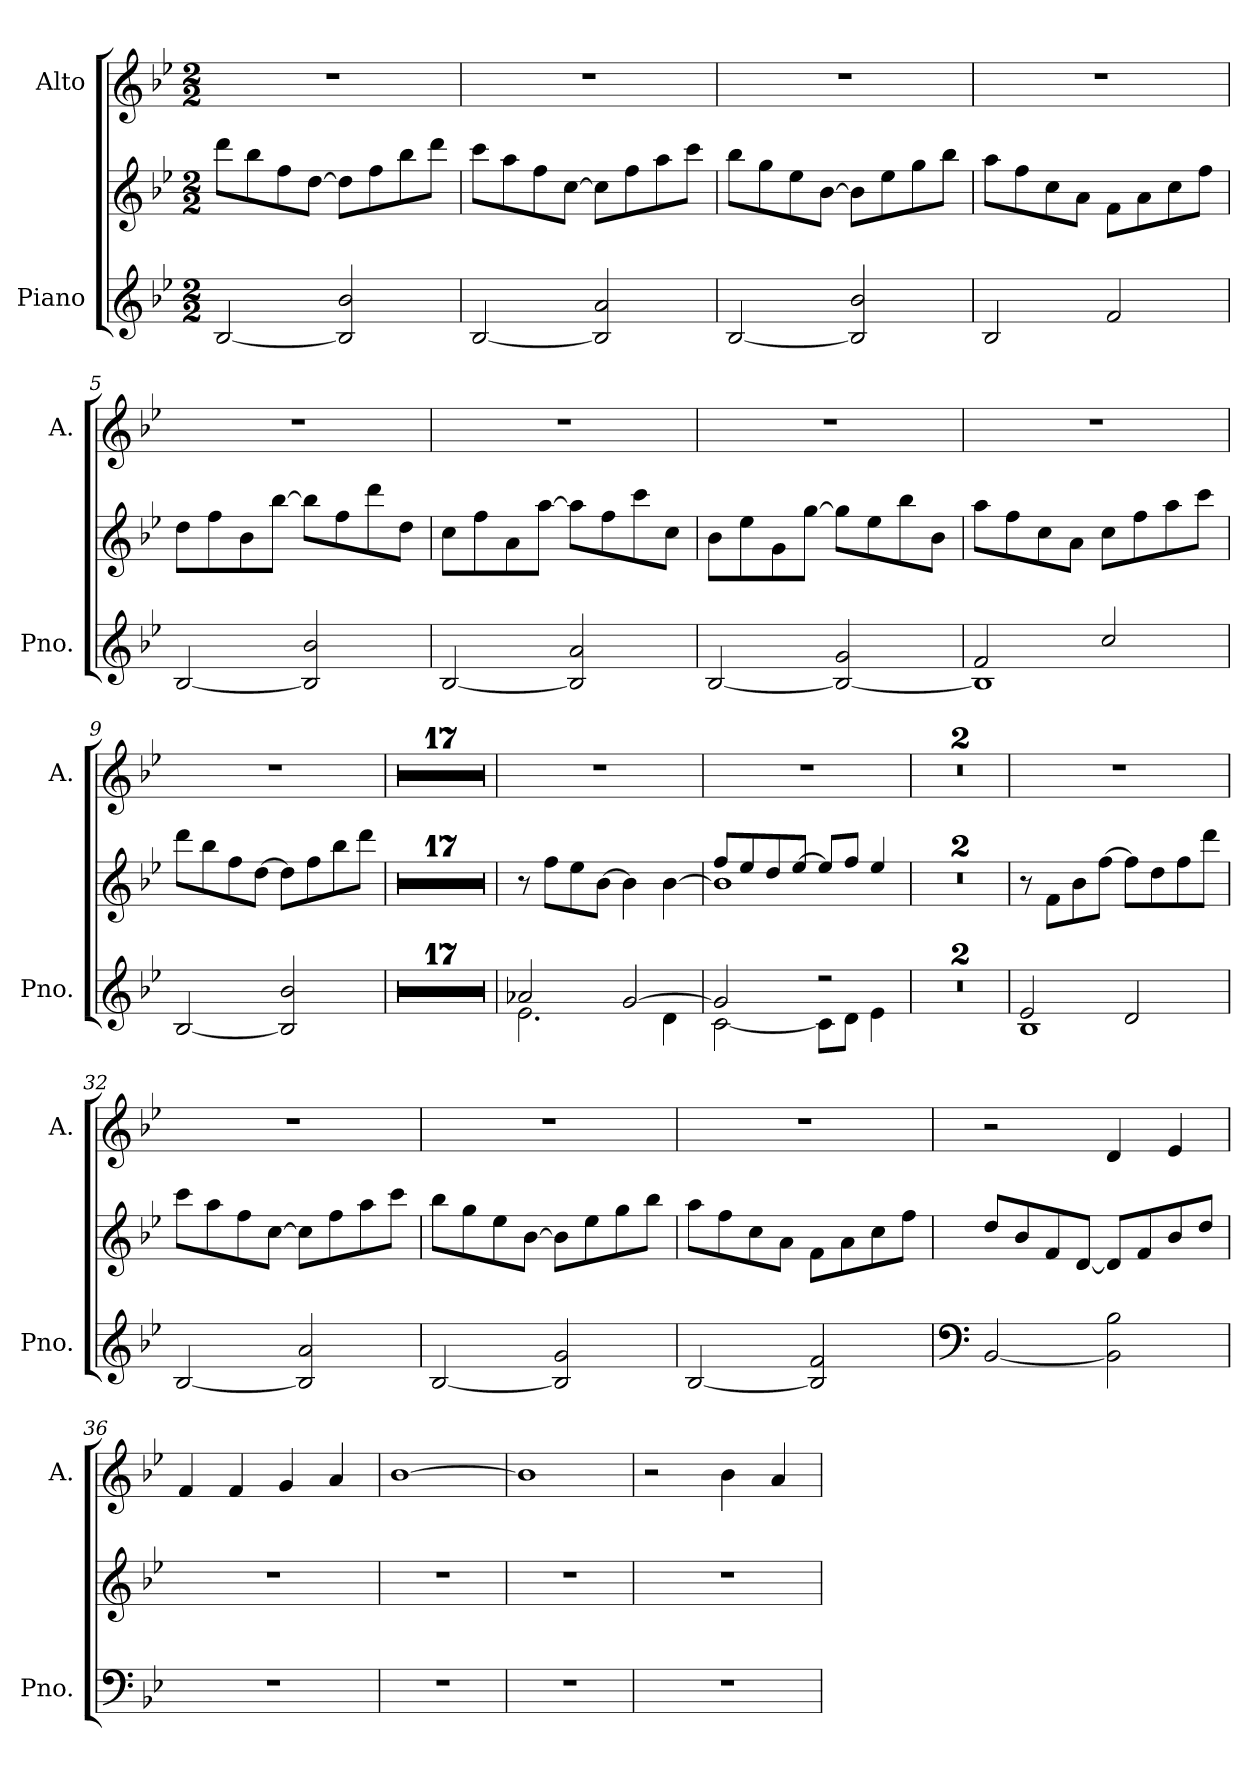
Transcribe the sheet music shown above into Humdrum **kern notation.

**kern	**kern	**kern
*part2	*part2	*part1
*staff3	*staff2	*staff1
*I"Piano	*	*I"Alto
*I'Pno.	*	*I'A.
*clefG2	*clefG2	*clefG2
*k[b-e-]	*k[b-e-]	*k[b-e-]
*M2/2	*M2/2	*M2/2
*MM132	*MM132	*MM132
=1	=1	=1
[2B-/	8ddd\L	1r
.	8bb-\	.
.	8ff\	.
.	[8dd\J	.
2B-/] 2b-/	8dd\L]	.
.	8ff\	.
.	8bb-\	.
.	8ddd\J	.
=2	=2	=2
[2B-/	8ccc\L	1r
.	8aa\	.
.	8ff\	.
.	[8cc\J	.
2B-/] 2a/	8cc\L]	.
.	8ff\	.
.	8aa\	.
.	8ccc\J	.
=3	=3	=3
[2B-/	8bb-\L	1r
.	8gg\	.
.	8ee-\	.
.	[8b-\J	.
2B-/] 2b-/	8b-\L]	.
.	8ee-\	.
.	8gg\	.
.	8bb-\J	.
=4	=4	=4
2B-/	8aa\L	1r
.	8ff\	.
.	8cc\	.
.	8a\J	.
2f/	8f\L	.
.	8a\	.
.	8cc\	.
.	8ff\J	.
!!LO:LB:g=z
=5	=5	=5
[2B-/	8dd\L	1r
.	8ff\	.
.	8b-\	.
.	[8bb-\J	.
2B-/] 2b-/	8bb-\L]	.
.	8ff\	.
.	8ddd\	.
.	8dd\J	.
=6	=6	=6
[2B-/	8cc\L	1r
.	8ff\	.
.	8a\	.
.	[8aa\J	.
2B-/] 2a/	8aa\L]	.
.	8ff\	.
.	8ccc\	.
.	8cc\J	.
=7	=7	=7
[2B-/	8b-\L	1r
.	8ee-\	.
.	8g\	.
.	[8gg\J	.
2B-/_ 2g/	8gg\L]	.
.	8ee-\	.
.	8bb-\	.
.	8b-\J	.
=8	=8	=8
*^	*	*
1B-]	2f/	8aa\L	1r
.	.	8ff\	.
.	.	8cc\	.
.	.	8a\J	.
.	2cc/	8cc\L	.
.	.	8ff\	.
.	.	8aa\	.
.	.	8ccc\J	.
*v	*v	*	*
!!LO:LB:g=z
=9	=9	=9
[2B-/	8ddd\L	1r
.	8bb-\	.
.	8ff\	.
.	[8dd\J	.
2B-/] 2b-/	8dd\L]	.
.	8ff\	.
.	8bb-\	.
.	8ddd\J	.
=10	=10	=10
1r	1r	1r
=11	=11	=11
1r	1r	1r
=12	=12	=12
1r	1r	1r
=13	=13	=13
1r	1r	1r
=14	=14	=14
1r	1r	1r
=15	=15	=15
1r	1r	1r
=16	=16	=16
1r	1r	1r
=17	=17	=17
1r	1r	1r
=18	=18	=18
1r	1r	1r
=19	=19	=19
1r	1r	1r
=20	=20	=20
1r	1r	1r
=21	=21	=21
1r	1r	1r
=22	=22	=22
1r	1r	1r
=23	=23	=23
1r	1r	1r
=24	=24	=24
1r	1r	1r
=25	=25	=25
1r	1r	1r
=26	=26	=26
1r	1r	1r
=27	=27	=27
*^	*	*
2a-X/	2.e-\	8r	1r
.	.	8ff\L	.
.	.	8ee-\	.
.	.	[8b-\J	.
[2g/	.	4b-\]	.
.	4d\	[4b-\	.
=28	=28	=28	=28
*	*	*^	*
2g/]	[2c\	8ff/L	1b-]	1r
.	.	8ee-/	.	.
.	.	8dd/	.	.
.	.	[8ee-/J	.	.
2r	8c\L]	8ee-/L]	.	.
.	8d\J	8ff/J	.	.
.	4e-\	4ee-/	.	.
*v	*v	*	*	*
*	*v	*v	*
=29	=29	=29
1r	1r	1r
=30	=30	=30
1r	1r	1r
=31	=31	=31
*^	*	*
2e-/	1B-	8r	1r
.	.	8f\L	.
.	.	8b-\	.
.	.	[8ff\J	.
2d/	.	8ff\L]	.
.	.	8dd\	.
.	.	8ff\	.
.	.	8ddd\J	.
*v	*v	*	*
!!LO:LB:g=z
=32	=32	=32
[2B-/	8ccc\L	1r
.	8aa\	.
.	8ff\	.
.	[8cc\J	.
2B-/] 2a/	8cc\L]	.
.	8ff\	.
.	8aa\	.
.	8ccc\J	.
=33	=33	=33
[2B-/	8bb-\L	1r
.	8gg\	.
.	8ee-\	.
.	[8b-\J	.
2B-/] 2g/	8b-\L]	.
.	8ee-\	.
.	8gg\	.
.	8bb-\J	.
=34	=34	=34
[2B-/	8aa\L	1r
.	8ff\	.
.	8cc\	.
.	8a\J	.
2B-/] 2f/	8f\L	.
.	8a\	.
.	8cc\	.
.	8ff\J	.
=35	=35	=35
*clefF4	*	*
[2BB-/	8dd/L	2r
.	8b-/	.
.	8f/	.
.	[8d/J	.
2BB-\] 2B-\	8d/L]	4d/
.	8f/	.
.	8b-/	4e-/
.	8dd/J	.
=36	=36	=36
1r	1r	4f/
.	.	4f/
.	.	4g/
.	.	4a/
=37	=37	=37
1r	1r	[1b-
=38	=38	=38
1r	1r	1b-]
!!LO:PB:g=z
=39	=39	=39
1r	1r	2r
.	.	4b-\
.	.	4a/
=	=	=
*-	*-	*-
